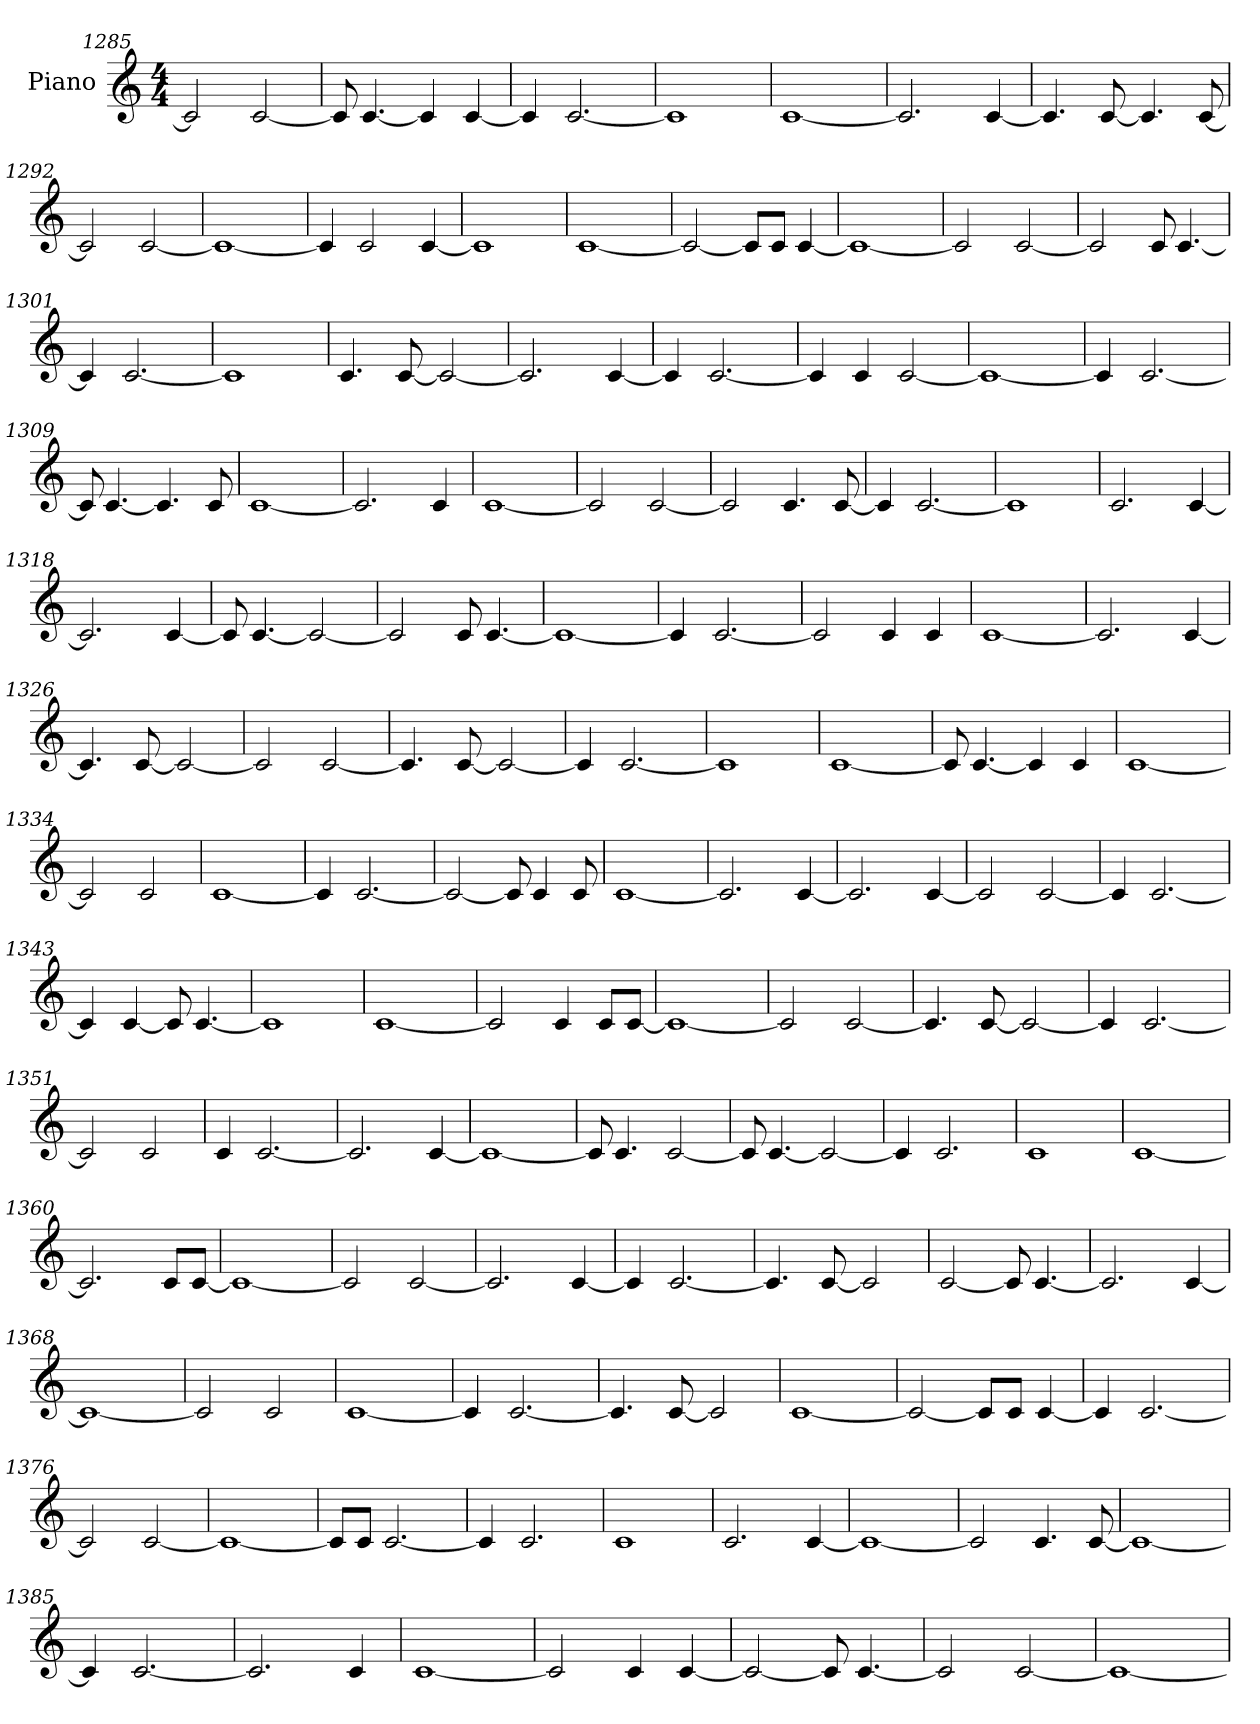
**kern
*part1
*staff1
*I"Piano
*I'Pno.
*clefG2
*k[]
*M4/4
=1285
2c/]
[2c/
=1286
8c/]
[4.c/
4c/]
[4c/
=1287
4c/]
[2.c/
=1288
1c]
=1289
[1c
=1290
2.c/]
[4c/
=1291
4.c/]
[8c/
4.c/]
[8c/
=1292
2c/]
[2c/
=1293
1c_
=1294
4c/]
2c/
[4c/
=1295
1c]
=1296
[1c
=1297
2c/_
8c/L]
8c/J
[4c/
=1298
1c_
=1299
2c/]
[2c/
=1300
2c/]
8c/
[4.c/
=1301
4c/]
[2.c/
=1302
1c]
=1303
4.c/
[8c/
2c/_
=1304
2.c/]
[4c/
=1305
4c/]
[2.c/
=1306
4c/]
4c/
[2c/
=1307
1c_
=1308
4c/]
[2.c/
=1309
8c/]
[4.c/
4.c/]
8c/
=1310
[1c
=1311
2.c/]
4c/
=1312
[1c
=1313
2c/]
[2c/
=1314
2c/]
4.c/
[8c/
=1315
4c/]
[2.c/
=1316
1c]
=1317
2.c/
[4c/
=1318
2.c/]
[4c/
=1319
8c/]
[4.c/
2c/_
=1320
2c/]
8c/
[4.c/
=1321
1c_
=1322
4c/]
[2.c/
=1323
2c/]
4c/
4c/
=1324
[1c
=1325
2.c/]
[4c/
=1326
4.c/]
[8c/
2c/_
=1327
2c/]
[2c/
=1328
4.c/]
[8c/
2c/_
=1329
4c/]
[2.c/
=1330
1c]
=1331
[1c
=1332
8c/]
[4.c/
4c/]
4c/
=1333
[1c
=1334
2c/]
2c/
=1335
[1c
=1336
4c/]
[2.c/
=1337
2c/_
8c/]
4c/
8c/
=1338
[1c
=1339
2.c/]
[4c/
=1340
2.c/]
[4c/
=1341
2c/]
[2c/
=1342
4c/]
[2.c/
=1343
4c/]
[4c/
8c/]
[4.c/
=1344
1c]
=1345
[1c
=1346
2c/]
4c/
8c/L
[8c/J
=1347
1c_
=1348
2c/]
[2c/
=1349
4.c/]
[8c/
2c/_
=1350
4c/]
[2.c/
=1351
2c/]
2c/
=1352
4c/
[2.c/
=1353
2.c/]
[4c/
=1354
1c_
=1355
8c/]
4.c/
[2c/
=1356
8c/]
[4.c/
2c/_
=1357
4c/]
2.c/
=1358
1c
=1359
[1c
=1360
2.c/]
8c/L
[8c/J
=1361
1c_
=1362
2c/]
[2c/
=1363
2.c/]
[4c/
=1364
4c/]
[2.c/
=1365
4.c/]
[8c/
2c/]
=1366
[2c/
8c/]
[4.c/
=1367
2.c/]
[4c/
=1368
1c_
=1369
2c/]
2c/
=1370
[1c
=1371
4c/]
[2.c/
=1372
4.c/]
[8c/
2c/]
=1373
[1c
=1374
2c/_
8c/L]
8c/J
[4c/
=1375
4c/]
[2.c/
=1376
2c/]
[2c/
=1377
1c_
=1378
8c/L]
8c/J
[2.c/
=1379
4c/]
2.c/
=1380
1c
=1381
2.c/
[4c/
=1382
1c_
=1383
2c/]
4.c/
[8c/
=1384
1c_
=1385
4c/]
[2.c/
=1386
2.c/]
4c/
=1387
[1c
=1388
2c/]
4c/
[4c/
=1389
2c/_
8c/]
[4.c/
=1390
2c/]
[2c/
=1391
1c_
=
*-
